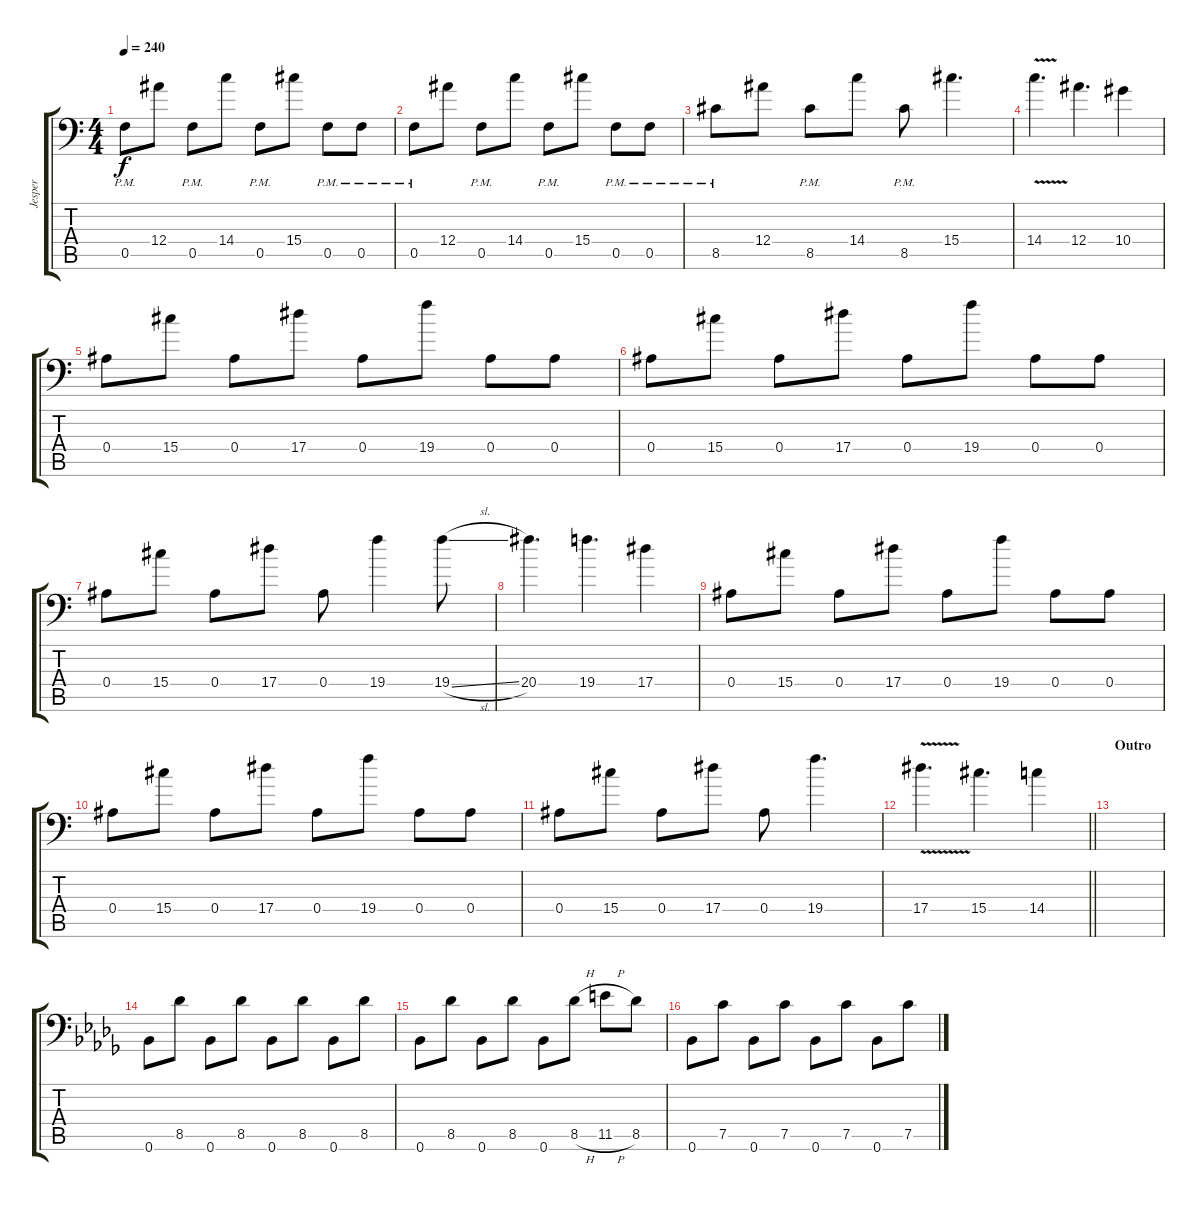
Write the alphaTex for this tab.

\track ("Jesper" "Jesper") {instrument distortionguitar}
\staff {score tabs}
\tuning (C4 G3 Eb3 Bb2 F2 Bb1) {hide}
\ts (4 4)
\tempo 240
\clef f4
\ks c
0.5{pm}.8{dy f} 12.4.8 0.5{pm}.8 14.4.8 0.5{pm}.8 15.4.8 0.5{pm}.8 0.5{pm}.8 |
0.5{pm}.8 12.4.8 0.5{pm}.8 14.4.8 0.5{pm}.8 15.4.8 0.5{pm}.8 0.5{pm}.8 |
8.5{pm}.8 12.4.8 8.5{pm}.8 14.4.8 8.5{pm}.8 15.4.4{d} |
14.4{v}.4{d} 12.4.4{d} 10.4.4 |
0.4.8 15.4.8 0.4.8 17.4.8 0.4.8 19.4.8 0.4.8 0.4.8 |
0.4.8 15.4.8 0.4.8 17.4.8 0.4.8 19.4.8 0.4.8 0.4.8 |
0.4.8 15.4.8 0.4.8 17.4.8 0.4.8 19.4.4 19.4{sl}.8 |
20.4.4{d} 19.4.4{d} 17.4.4 |
0.4.8 15.4.8 0.4.8 17.4.8 0.4.8 19.4.8 0.4.8 0.4.8 |
0.4.8 15.4.8 0.4.8 17.4.8 0.4.8 19.4.8 0.4.8 0.4.8 |
0.4.8 15.4.8 0.4.8 17.4.8 0.4.8 19.4.4{d} |
\barLineRight lightlight
17.4{v}.4{d} 15.4.4{d} 14.4.4 |
\section ("" "Outro")
|
\ks bbminor
0.6.8 8.5.8 0.6.8 8.5.8 0.6.8 8.5.8 0.6.8 8.5.8 |
0.6.8 8.5.8 0.6.8 8.5.8 0.6.8 8.5{h}.8 11.5{h}.8 8.5.8 |
0.6.8 7.5.8 0.6.8 7.5.8 0.6.8 7.5.8 0.6.8 7.5.8
